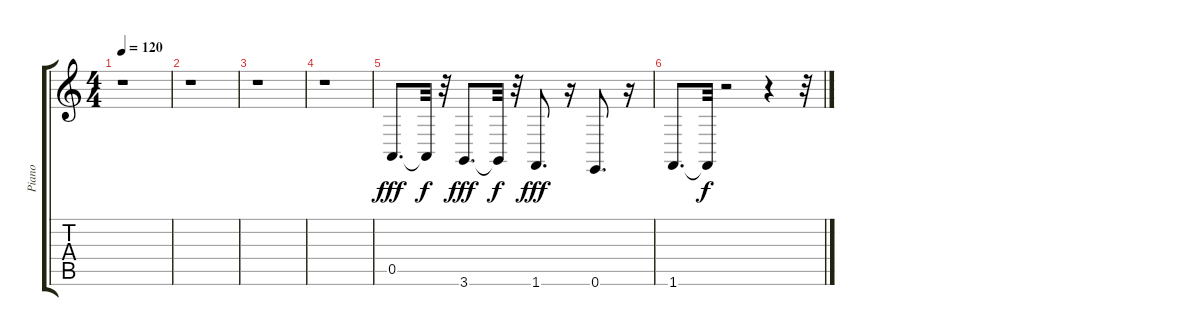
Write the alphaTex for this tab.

\track ("Piano" "Piano") {instrument acousticgrandpiano}
\staff {score tabs}
\tuning (E4 B3 G3 D3 A2 E2) {hide}
\ts (4 4)
\tempo 120
\clef g2
\ks c
r.1{dy f} |
r.1 |
r.1 |
r.1 |
0.5.8{d dy fff} 0.5{t}.32{dy f} r.32 3.6.8{d dy fff} 3.6{t}.32{dy f} r.32 1.6.8{d dy fff} r.16 0.6.8{d} r.16 |
1.6.8{d} 1.6{t}.32{dy f} r.2 r.4 r.32
